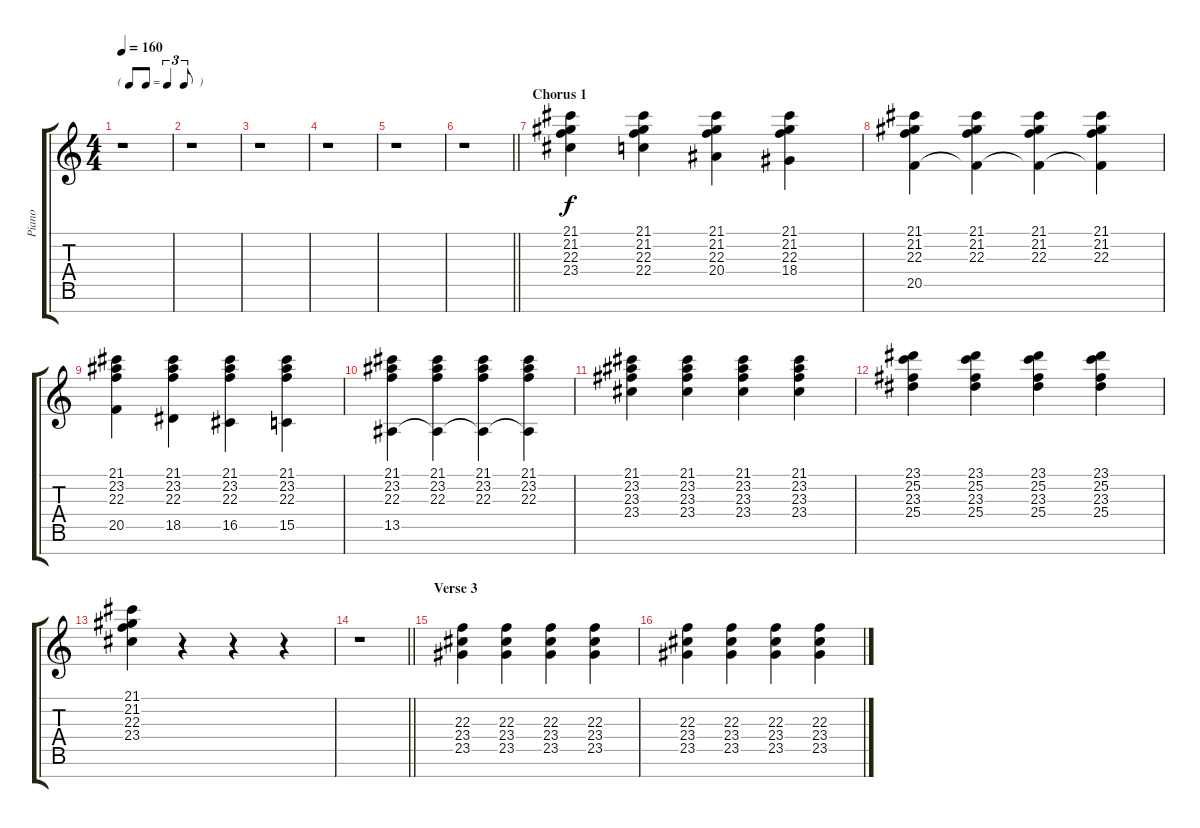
\track ("Piano" "Piano") {instrument brightacousticpiano}
\staff {score tabs}
\tuning (E4 B3 G3 D3 A2 E2 B1) {hide}
\ts (4 4)
\tf triplet8th
\tempo 160
\clef g2
\ks c
r.1{dy f} |
r.1 |
r.1 |
r.1 |
r.1 |
\barLineRight lightlight
r.1 |
\section ("" "Chorus 1")
(21.1 21.2 22.3 23.4).4 (21.1 21.2 22.3 22.4).4 (21.1 21.2 22.3 20.4).4 (21.1 21.2 22.3 18.4).4 |
(21.1 21.2 22.3 20.5).4 (21.1 21.2 22.3 20.5{t}).4 (21.1 21.2 22.3 20.5{t}).4 (21.1 21.2 22.3 20.5{t}).4 |
(21.1 23.2 22.3 20.5).4 (21.1 23.2 22.3 18.5).4 (21.1 23.2 22.3 16.5).4 (21.1 23.2 22.3 15.5).4 |
(21.1 23.2 22.3 13.5).4 (21.1 23.2 22.3 13.5{t}).4 (21.1 23.2 22.3 13.5{t}).4 (21.1 23.2 22.3 13.5{t}).4 |
(21.1 23.2 23.3 23.4).4 (21.1 23.2 23.3 23.4).4 (21.1 23.2 23.3 23.4).4 (21.1 23.2 23.3 23.4).4 |
(23.1 25.2 23.3 25.4).4 (23.1 25.2 23.3 25.4).4 (23.1 25.2 23.3 25.4).4 (23.1 25.2 23.3 25.4).4 |
(21.1 21.2 22.3 23.4).4 r.4 r.4 r.4 |
\barLineRight lightlight
r.1 |
\section ("" "Verse 3")
(22.3 23.4 23.5).4 (22.3 23.4 23.5).4 (22.3 23.4 23.5).4 (22.3 23.4 23.5).4 |
(22.3 23.4 23.5).4 (22.3 23.4 23.5).4 (22.3 23.4 23.5).4 (22.3 23.4 23.5).4
